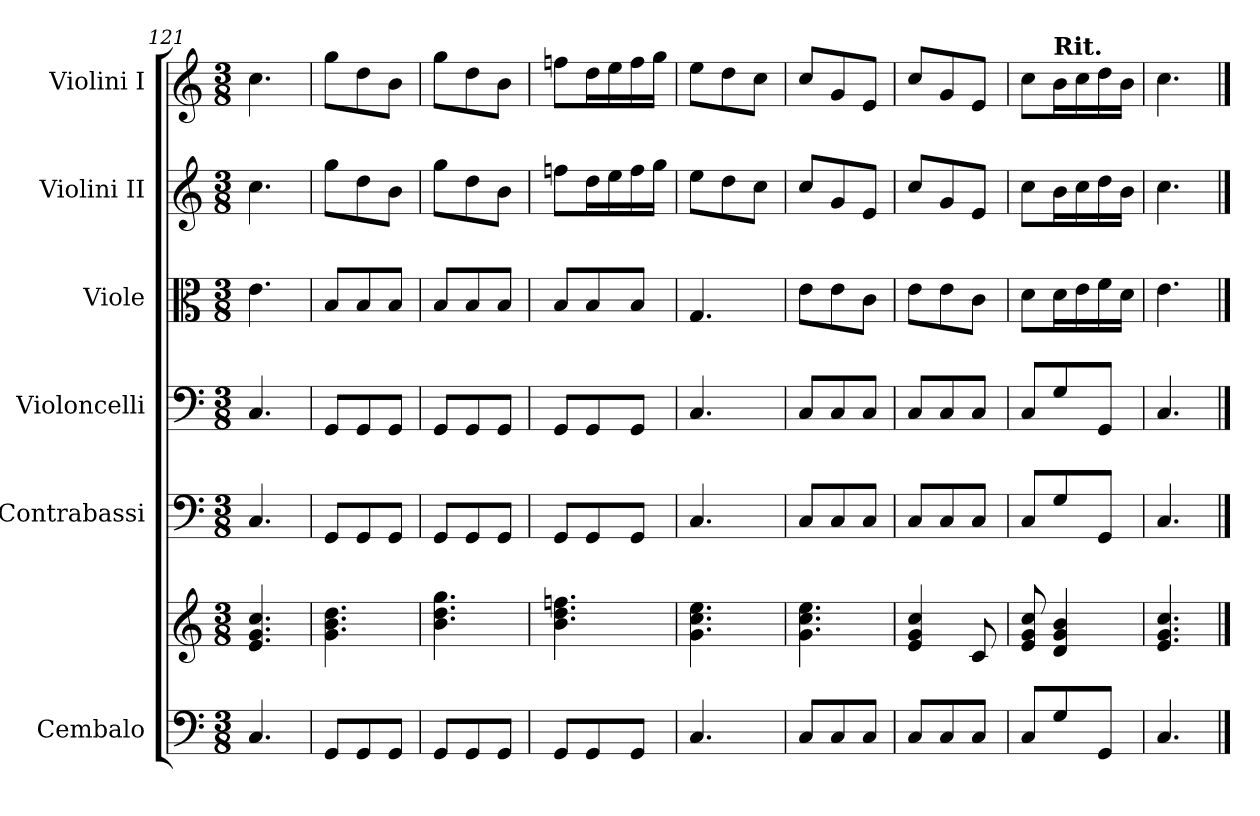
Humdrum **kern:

**kern	**kern	**kern	**kern	**kern	**kern	**kern
*part6	*part6	*part5	*part4	*part3	*part2	*part1
*staff7	*staff6	*staff5	*staff4	*staff3	*staff2	*staff1
*I"Cembalo	*	*I"Contrabassi	*I"Violoncelli	*I"Viole	*I"Violini II	*I"Violini I
*I'Cbl.	*	*I'Cb.	*I'Vc.	*I'Vle.	*I'Vln. II	*I'Vln. I
*clefF4	*clefG2	*clefF4	*clefF4	*clefC3	*clefG2	*clefG2
*	*	*ITrd7c12	*	*	*	*
*k[]	*k[]	*k[]	*k[]	*k[]	*k[]	*k[]
*M3/8	*M3/8	*M3/8	*M3/8	*M3/8	*M3/8	*M3/8
=121	=121	=121	=121	=121	=121	=121
4.C/	4.e/ 4.g/ 4.cc/	4.CC/	4.C/	4.e\	4.cc\	4.cc\
=122	=122	=122	=122	=122	=122	=122
8GG/L	4.g\ 4.b\ 4.dd\	8GGG/L	8GG/L	8B/L	8gg\L	8gg\L
8GG/	.	8GGG/	8GG/	8B/	8dd\	8dd\
8GG/J	.	8GGG/J	8GG/J	8B/J	8b\J	8b\J
=123	=123	=123	=123	=123	=123	=123
8GG/L	4.b\ 4.dd\ 4.gg\	8GGG/L	8GG/L	8B/L	8gg\L	8gg\L
8GG/	.	8GGG/	8GG/	8B/	8dd\	8dd\
8GG/J	.	8GGG/J	8GG/J	8B/J	8b\J	8b\J
=124	=124	=124	=124	=124	=124	=124
8GG/L	4.b\ 4.dd\ 4.ffn\	8GGG/L	8GG/L	8B/L	8ffni\L	8ffni\L
8GG/	.	8GGG/	8GG/	8B/	16dd\L	16dd\L
.	.	.	.	.	16ee\	16ee\
8GG/J	.	8GGG/J	8GG/J	8B/J	16ff\	16ff\
.	.	.	.	.	16gg\JJ	16gg\JJ
=125	=125	=125	=125	=125	=125	=125
4.C/	4.g\ 4.cc\ 4.ee\	4.CC/	4.C/	4.G/	8ee\L	8ee\L
.	.	.	.	.	8dd\	8dd\
.	.	.	.	.	8cc\J	8cc\J
=126	=126	=126	=126	=126	=126	=126
8C/L	4.g\ 4.cc\ 4.ee\	8CC/L	8C/L	8e\L	8cc/L	8cc/L
8C/	.	8CC/	8C/	8e\	8g/	8g/
8C/J	.	8CC/J	8C/J	8c\J	8e/J	8e/J
=127	=127	=127	=127	=127	=127	=127
8C/L	4e/ 4g/ 4cc/	8CC/L	8C/L	8e\L	8cc/L	8cc/L
8C/	.	8CC/	8C/	8e\	8g/	8g/
8C/J	8c/	8CC/J	8C/J	8c\J	8e/J	8e/J
=128	=128	=128	=128	=128	=128	=128
8C/L	8e/ 8g/ 8cc/	8CC/L	8C/L	8d\L	8cc\L	8cc\L
!	!	!	!	!	!	!LO:TX:B:t=Rit.
8G/	4d/ 4g/ 4b/	8GG/	8G/	16d\L	16b\L	16b\L
.	.	.	.	16e\	16cc\	16cc\
8GG/J	.	8GGG/J	8GG/J	16f\	16dd\	16dd\
.	.	.	.	16d\JJ	16b\JJ	16b\JJ
!!LO:PB:g=z
=129	=129	=129	=129	=129	=129	=129
4.C/	4.e/ 4.g/ 4.cc/	4.CC/	4.C/	4.e\	4.cc\	4.cc\
==	==	==	==	==	==	==
*-	*-	*-	*-	*-	*-	*-
